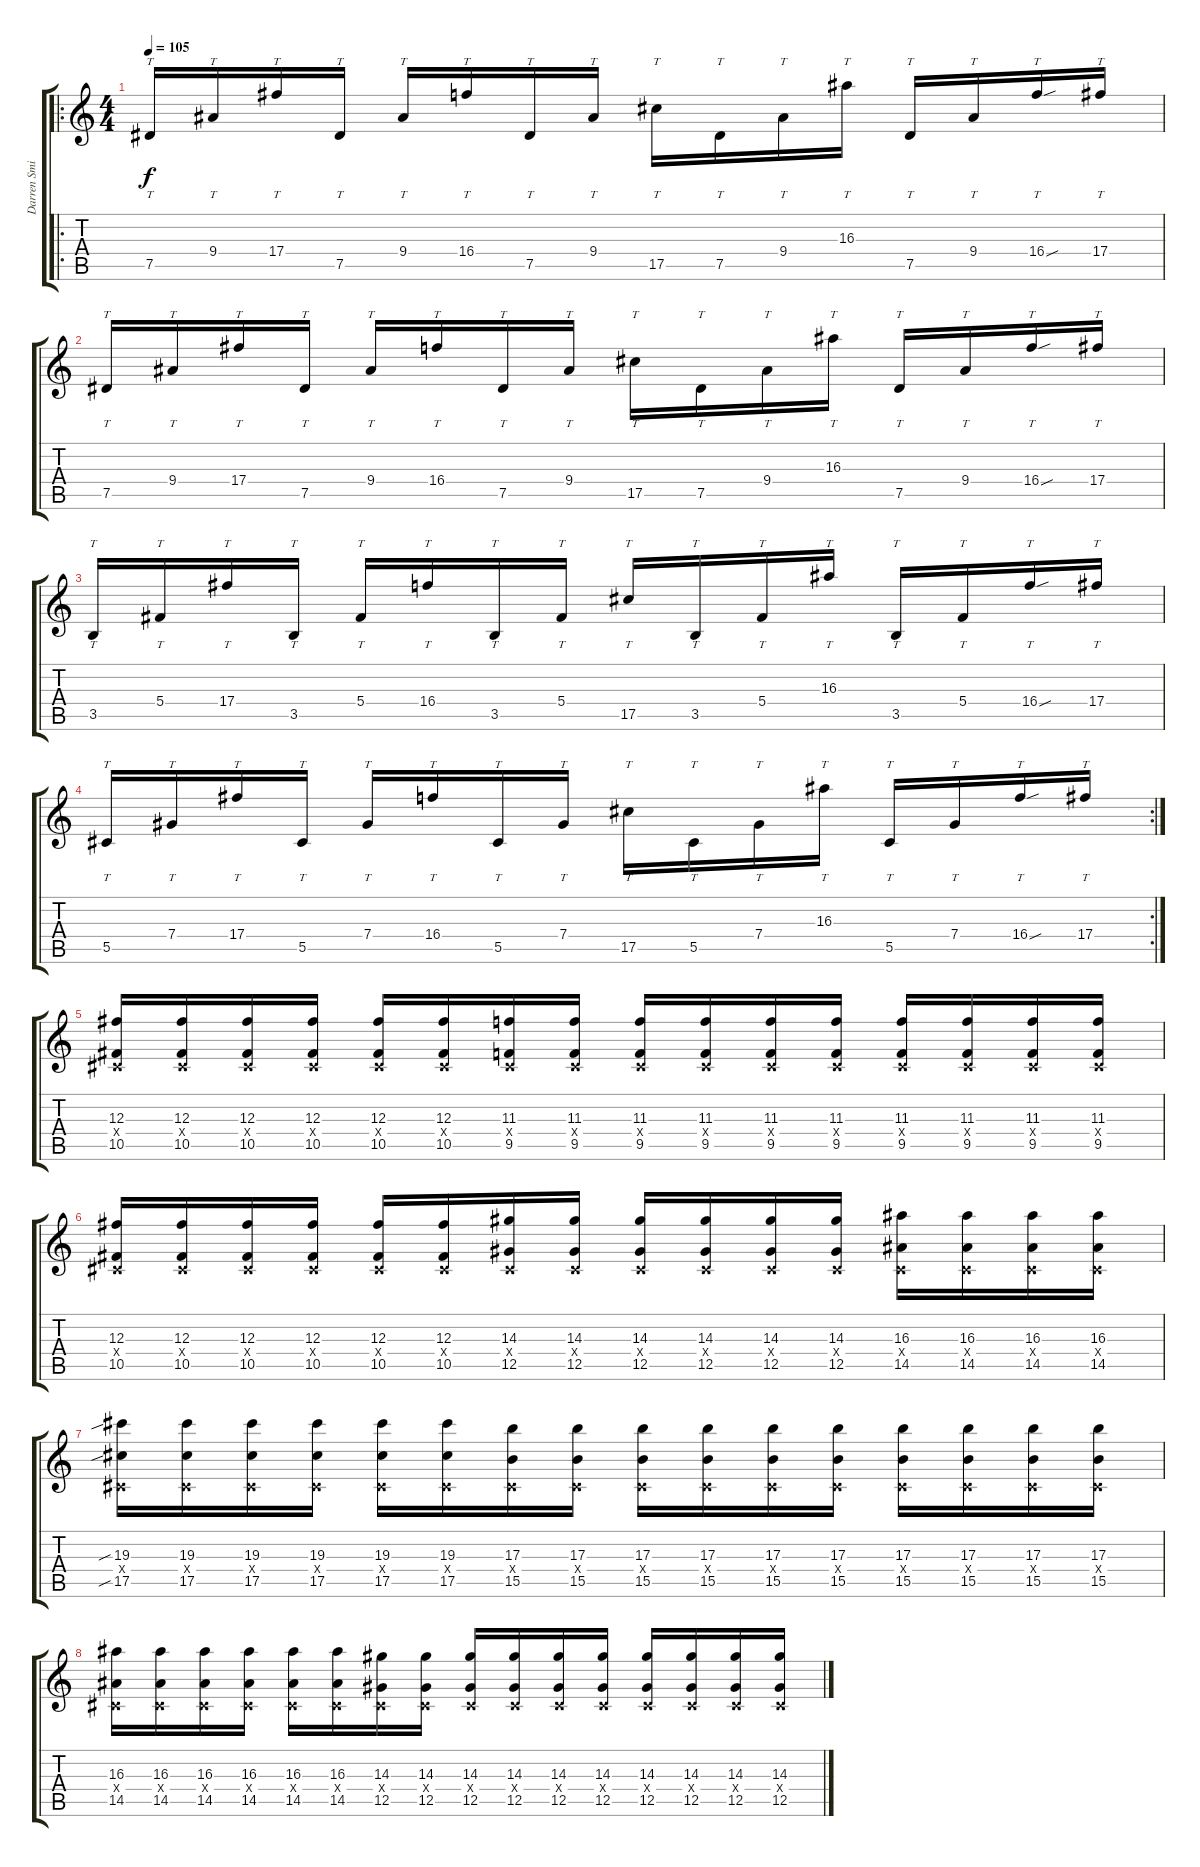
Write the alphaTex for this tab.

\track ("Darren Smith" "Darren Smi") {instrument overdrivenguitar}
\staff {score tabs}
\tuning (Eb4 Bb3 Gb3 Db3 Ab2 Db2) {hide}
\ro
\ts (4 4)
\tempo 105
\clef g2
\ks c
7.5.16{tt dy f} 9.4.16{tt} 17.4.16{tt} 7.5.16{tt} 9.4.16{tt} 16.4.16{tt} 7.5.16{tt} 9.4.16{tt} 17.5.16{tt} 7.5.16{tt} 9.4.16{tt} 16.3.16{tt} 7.5.16{tt} 9.4.16{tt} 16.4{sou}.16{tt} 17.4.16{tt} |
7.5.16{tt} 9.4.16{tt} 17.4.16{tt} 7.5.16{tt} 9.4.16{tt} 16.4.16{tt} 7.5.16{tt} 9.4.16{tt} 17.5.16{tt} 7.5.16{tt} 9.4.16{tt} 16.3.16{tt} 7.5.16{tt} 9.4.16{tt} 16.4{sou}.16{tt} 17.4.16{tt} |
3.5.16{tt} 5.4.16{tt} 17.4.16{tt} 3.5.16{tt} 5.4.16{tt} 16.4.16{tt} 3.5.16{tt} 5.4.16{tt} 17.5.16{tt} 3.5.16{tt} 5.4.16{tt} 16.3.16{tt} 3.5.16{tt} 5.4.16{tt} 16.4{sou}.16{tt} 17.4.16{tt} |
\rc 2
5.5.16{tt} 7.4.16{tt} 17.4.16{tt} 5.5.16{tt} 7.4.16{tt} 16.4.16{tt} 5.5.16{tt} 7.4.16{tt} 17.5.16{tt} 5.5.16{tt} 7.4.16{tt} 16.3.16{tt} 5.5.16{tt} 7.4.16{tt} 16.4{sou}.16{tt} 17.4.16{tt} |
(12.3 0.4{x} 10.5).16 (12.3 0.4{x} 10.5).16 (12.3 0.4{x} 10.5).16 (12.3 0.4{x} 10.5).16 (12.3 0.4{x} 10.5).16 (12.3 0.4{x} 10.5).16 (11.3 0.4{x} 9.5).16 (11.3 0.4{x} 9.5).16 (11.3 0.4{x} 9.5).16 (11.3 0.4{x} 9.5).16 (11.3 0.4{x} 9.5).16 (11.3 0.4{x} 9.5).16 (11.3 0.4{x} 9.5).16 (11.3 0.4{x} 9.5).16 (11.3 0.4{x} 9.5).16 (11.3 0.4{x} 9.5).16 |
(12.3 0.4{x} 10.5).16 (12.3 0.4{x} 10.5).16 (12.3 0.4{x} 10.5).16 (12.3 0.4{x} 10.5).16 (12.3 0.4{x} 10.5).16 (12.3 0.4{x} 10.5).16 (14.3 0.4{x} 12.5).16 (14.3 0.4{x} 12.5).16 (14.3 0.4{x} 12.5).16 (14.3 0.4{x} 12.5).16 (14.3 0.4{x} 12.5).16 (14.3 0.4{x} 12.5).16 (16.3 0.4{x} 14.5).16 (16.3 0.4{x} 14.5).16 (16.3 0.4{x} 14.5).16 (16.3 0.4{x} 14.5).16 |
(19.3{sib} 0.4{x} 17.5{sib}).16 (19.3 0.4{x} 17.5).16 (19.3 0.4{x} 17.5).16 (19.3 0.4{x} 17.5).16 (19.3 0.4{x} 17.5).16 (19.3 0.4{x} 17.5).16 (17.3 0.4{x} 15.5).16 (17.3 0.4{x} 15.5).16 (17.3 0.4{x} 15.5).16 (17.3 0.4{x} 15.5).16 (17.3 0.4{x} 15.5).16 (17.3 0.4{x} 15.5).16 (17.3 0.4{x} 15.5).16 (17.3 0.4{x} 15.5).16 (17.3 0.4{x} 15.5).16 (17.3 0.4{x} 15.5).16 |
(16.3 0.4{x} 14.5).16 (16.3 0.4{x} 14.5).16 (16.3 0.4{x} 14.5).16 (16.3 0.4{x} 14.5).16 (16.3 0.4{x} 14.5).16 (16.3 0.4{x} 14.5).16 (14.3 0.4{x} 12.5).16 (14.3 0.4{x} 12.5).16 (14.3 0.4{x} 12.5).16 (14.3 0.4{x} 12.5).16 (14.3 0.4{x} 12.5).16 (14.3 0.4{x} 12.5).16 (14.3 0.4{x} 12.5).16 (14.3 0.4{x} 12.5).16 (14.3 0.4{x} 12.5).16 (14.3 0.4{x} 12.5).16
